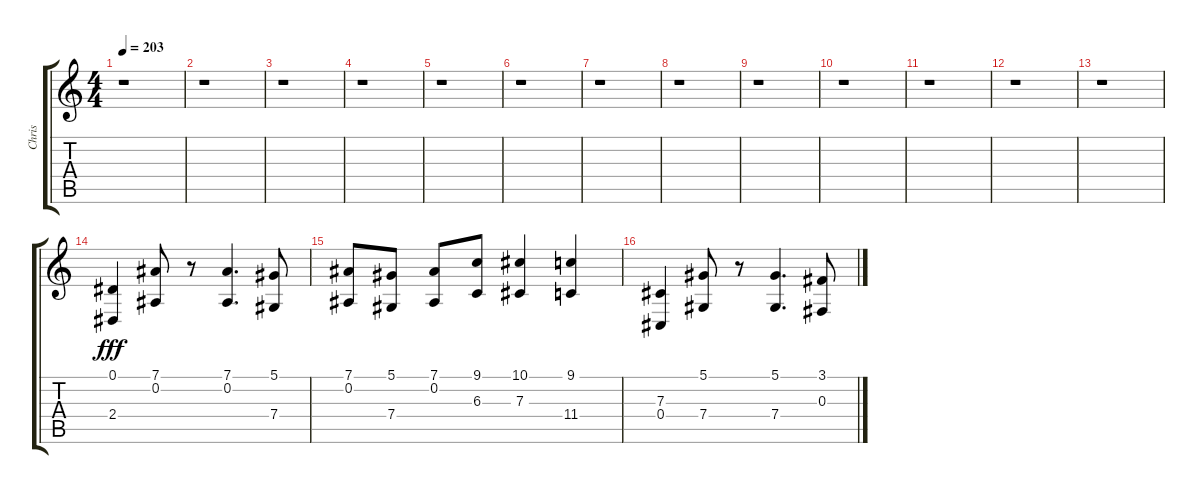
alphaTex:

\track ("Chris" "Chris") {instrument accordion}
\staff {score tabs}
\tuning (Eb4 Bb3 Gb3 Db3 Ab2 Eb2) {hide}
\ts (4 4)
\tempo 203
\clef g2
\ks c
r.1{dy fff} |
r.1 |
r.1 |
r.1 |
r.1 |
r.1 |
r.1 |
r.1 |
r.1 |
r.1 |
r.1 |
r.1 |
r.1 |
(0.1 2.4).4 (7.1 0.2).8 r.8 (7.1 0.2).4{d} (5.1 7.4).8 |
(7.1 0.2).8 (5.1 7.4).8 (7.1 0.2).8 (9.1 6.3).8 (10.1 7.3).4 (9.1 11.4).4 |
(7.3 0.4).4 (5.1 7.4).8 r.8 (5.1 7.4).4{d} (3.1 0.3).8
